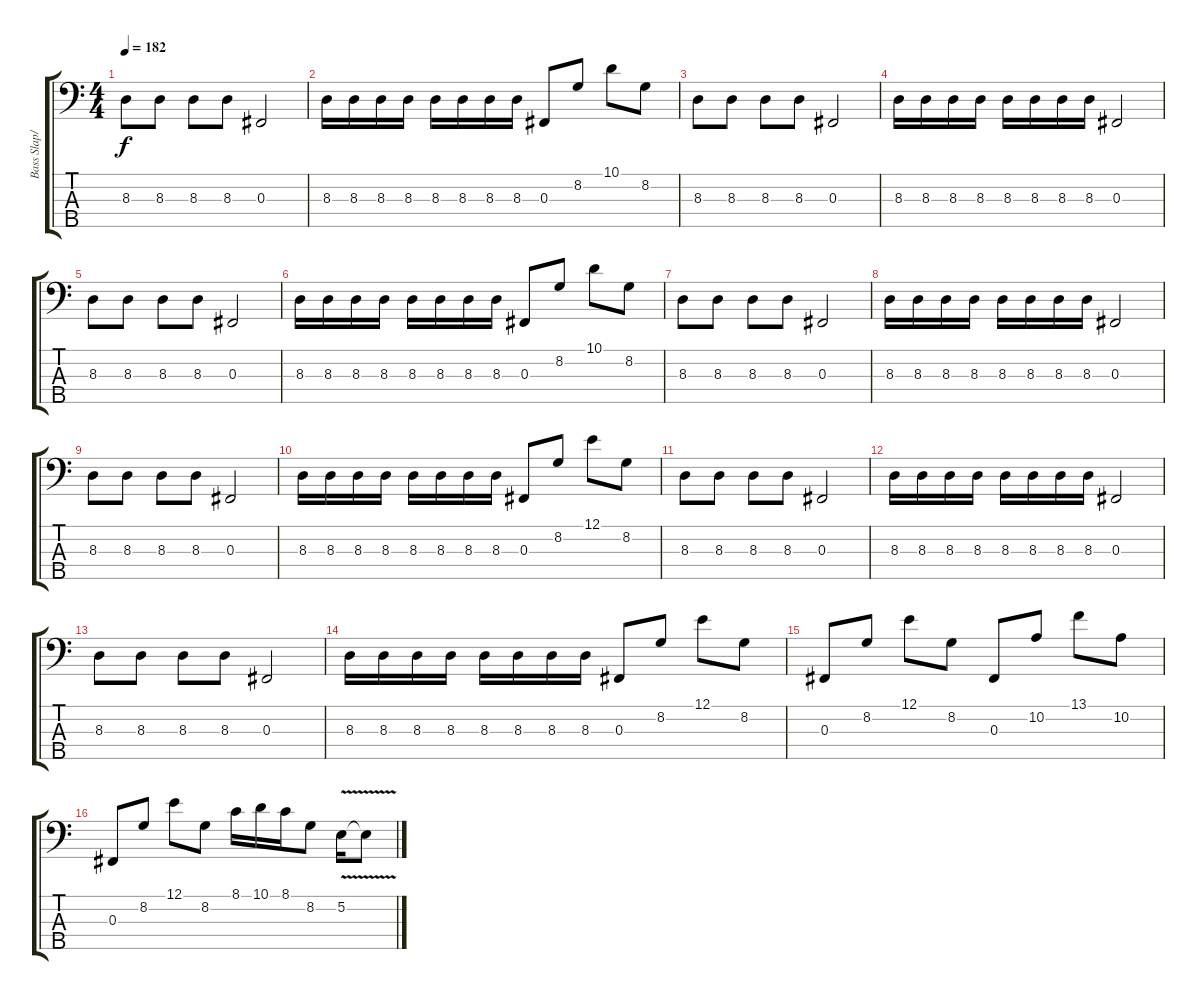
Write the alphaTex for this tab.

\track ("Bass Slap/Pop" "Bass Slap/") {instrument slapbass1}
\staff {score tabs}
\tuning (E2 B1 Gb1 Db1 A0) {hide}
\ts (4 4)
\tempo 182
\clef f4
\ks c
8.3.8{dy f} 8.3.8 8.3.8 8.3.8 0.3.2 |
8.3.16 8.3.16 8.3.16 8.3.16 8.3.16 8.3.16 8.3.16 8.3.16 0.3.8 8.2.8 10.1.8 8.2.8 |
8.3.8 8.3.8 8.3.8 8.3.8 0.3.2 |
8.3.16 8.3.16 8.3.16 8.3.16 8.3.16 8.3.16 8.3.16 8.3.16 0.3.2 |
8.3.8 8.3.8 8.3.8 8.3.8 0.3.2 |
8.3.16 8.3.16 8.3.16 8.3.16 8.3.16 8.3.16 8.3.16 8.3.16 0.3.8 8.2.8 10.1.8 8.2.8 |
8.3.8 8.3.8 8.3.8 8.3.8 0.3.2 |
8.3.16 8.3.16 8.3.16 8.3.16 8.3.16 8.3.16 8.3.16 8.3.16 0.3.2 |
8.3.8 8.3.8 8.3.8 8.3.8 0.3.2 |
8.3.16 8.3.16 8.3.16 8.3.16 8.3.16 8.3.16 8.3.16 8.3.16 0.3.8 8.2.8 12.1.8 8.2.8 |
8.3.8 8.3.8 8.3.8 8.3.8 0.3.2 |
8.3.16 8.3.16 8.3.16 8.3.16 8.3.16 8.3.16 8.3.16 8.3.16 0.3.2 |
8.3.8 8.3.8 8.3.8 8.3.8 0.3.2 |
8.3.16 8.3.16 8.3.16 8.3.16 8.3.16 8.3.16 8.3.16 8.3.16 0.3.8 8.2.8 12.1.8 8.2.8 |
0.3.8 8.2.8 12.1.8 8.2.8 0.3.8 10.2.8 13.1.8 10.2.8 |
0.3.8 8.2.8 12.1.8 8.2.8 8.1.16 10.1.16 8.1.16 8.2.8 5.2{v}.16 5.2{t}.8
